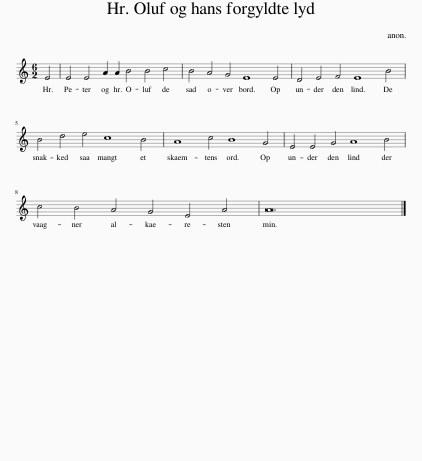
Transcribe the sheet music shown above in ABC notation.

X:1
L:1/8
M:6/2
I:linebreak $
K:C
V:1 treble
V:1
 E4 | E4 E4 A2 A2 B4 B4 c4 | B4 A4 G4 E8 E4 | D4 E4 F4 E8 B4 |$ B4 d4 e4 c8 B4 | %5
 A8 c4 B8 G4 | E4 E4 G4 A8 B4 |$ c4 B4 A4 G4 E4 A4 | A24 |] %9
